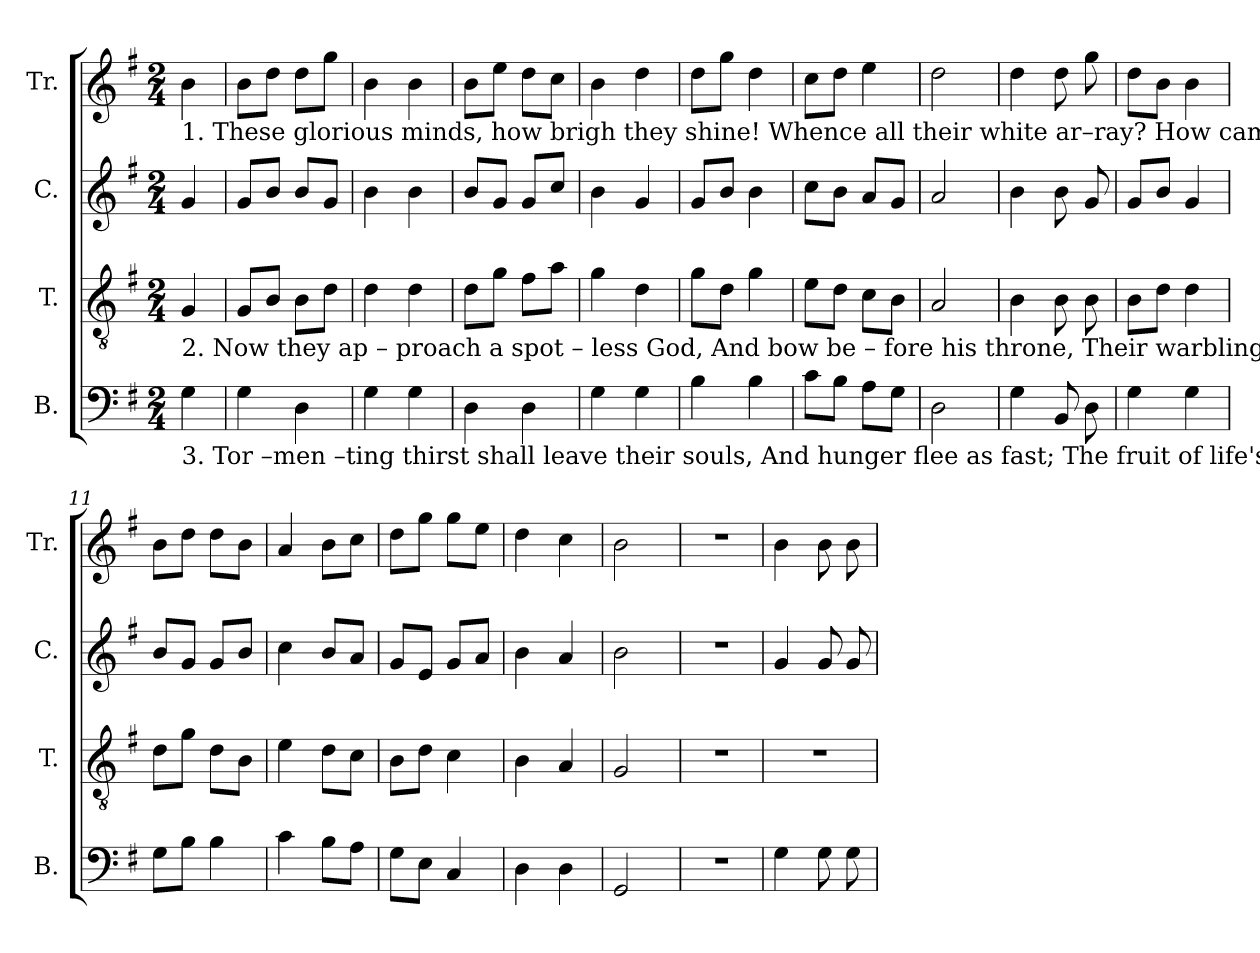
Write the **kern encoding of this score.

**kern	**kern	**kern	**kern
*part4	*part3	*part2	*part1
*staff4	*staff3	*staff2	*staff1
*I"B.	*I"T.	*I"C.	*I"Tr.
*I'B.	*I'T.	*I'C.	*I'Tr.
*clefF4	*clefGv2	*clefG2	*clefG2
*k[f#]	*k[f#]	*k[f#]	*k[f#]
*M2/4	*M2/4	*M2/4	*M2/4
*MM90	*MM90	*MM90	*MM90
=1	=1	=1	=1
!	!	!	!LO:TX:b:t=1. These glorious minds, how brigh they shine!  Whence  all  their  white  ar–ray?  How  came  they  to   the  happy   seats    Of      ev – er   –  las – ting   day?   From torturing
!	!LO:TX:b:t=2.  Now  they  ap – proach  a  spot – less   God,  And  bow  be – fore    his   throne,  Their  warbling  harps and sacred songs   A   –   dore   the         Ho – ly  One.  The  unveiled	!	!
!LO:TX:b:t=3. Tor –men –ting  thirst  shall  leave their souls,  And  hunger   flee     as         fast;   The  fruit  of  life's  im – mor – tal    tree   Shall    be      their sweet  re–past.  The Lamb shall	!	!	!
4G!\	4G!/	4g!/	4b!\
=2	=2	=2	=2
4G!\	8G!/L	8g!/L	8b!\L
.	8B!/J	8b!/J	8dd!\J
4D!\	8B!\L	8b!/L	8dd!\L
.	8d!\J	8g!/J	8gg!\J
=3	=3	=3	=3
4G!\	4d!\	4b!\	4b!\
4G!\	4d!\	4b!\	4b!\
=4	=4	=4	=4
4D!\	8d!\L	8b!/L	8b!\L
.	8g!\J	8g!/J	8ee!\J
4D!\	8f#!\L	8g!/L	8dd!\L
.	8a!\J	8cc!/J	8cc!\J
=5	=5	=5	=5
4G!\	4g!\	4b!\	4b!\
4G!\	4d!\	4g!/	4dd!\
=6	=6	=6	=6
4B!\	8g!\L	8g!/L	8dd!\L
.	8d!\J	8b!/J	8gg!\J
4B!\	4g!\	4b!\	4dd!\
=7	=7	=7	=7
8c!\L	8e!\L	8cc!\L	8cc!\L
8B!\J	8d!\J	8b!\J	8dd!\J
8A!\L	8c!\L	8a!/L	4ee!\
8G!\J	8B!\J	8g!/J	.
=8	=8	=8	=8
2D!\	2A!/	2a!/	2dd!\
=9	=9	=9	=9
4G!\	4B!\	4b!\	4dd!\
8BB!/	8B!\	8b!\	8dd!\
8D!\	8B!\	8g!/	8gg!\
=10	=10	=10	=10
4G!\	8B!\L	8g!/L	8dd!\L
.	8d!\J	8b!/J	8b!\J
4G!\	4d!\	4g!/	4b!\
=11	=11	=11	=11
8G!\L	8d!\L	8b!/L	8b!\L
8B!\J	8g!\J	8g!/J	8dd!\J
4B!\	8d!\L	8g!/L	8dd!\L
.	8B!\J	8b!/J	8b!\J
=12	=12	=12	=12
4c!\	4e!\	4cc!\	4a!/
8B!\L	8d!\L	8b!/L	8b!\L
8A!\J	8c!\J	8a!/J	8cc!\J
=13	=13	=13	=13
8G!\L	8B!\L	8g!/L	8dd!\L
8E!\J	8d!\J	8e!/J	8gg!\J
4C!/	4c!\	8g!/L	8gg!\L
.	.	8a!/J	8ee!\J
=14	=14	=14	=14
4D!\	4B!\	4b!\	4dd!\
4D!\	4A!/	4a!/	4cc!\
=15	=15	=15	=15
2GG!/	2G!/	2b!\	2b!\
=16	=16	=16	=16
2r	2r	2r	2r
=17	=17	=17	=17
4G!\	2r	4g!/	4b!\
8G!\	.	8g!/	8b!\
8G!\	.	8g!/	8b!\
=	=	=	=
*-	*-	*-	*-
